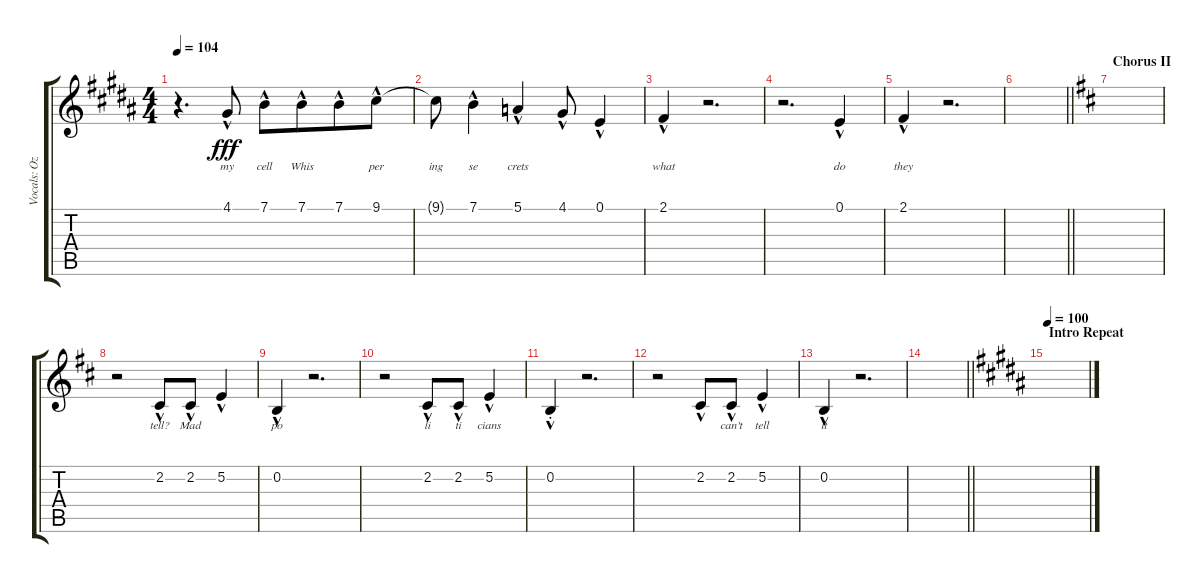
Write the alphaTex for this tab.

\track ("Vocals: Ozzy" "Vocals: Oz") {instrument lead2sawtooth}
\staff {score tabs}
\tuning (E4 B3 G3 D3 A2 E2) {hide}
\ts (4 4)
\tempo 104
\clef g2
\ks b
r.4{d dy fff} 4.1{hac}.8{lyrics (0 "my") lyrics (1 "") lyrics (2 "") lyrics (3 "") lyrics (4 "") beam split} 7.1{hac}.8{lyrics (0 "cell") lyrics (1 "") lyrics (2 "") lyrics (3 "") lyrics (4 "")} 7.1{hac}.8{lyrics (0 "Whis") lyrics (1 "") lyrics (2 "") lyrics (3 "") lyrics (4 "") beam merge} 7.1{hac}.8{lyrics (0 "") lyrics (1 "") lyrics (2 "") lyrics (3 "") lyrics (4 "")} 9.1{hac}.8{lyrics (0 "per") lyrics (1 "") lyrics (2 "") lyrics (3 "") lyrics (4 "")} |
9.1{t}.8{lyrics (0 "ing") lyrics (1 "") lyrics (2 "") lyrics (3 "") lyrics (4 "")} 7.1{hac}.4{lyrics (0 "se") lyrics (1 "") lyrics (2 "") lyrics (3 "") lyrics (4 "")} 5.1{hac}.4{lyrics (0 "crets") lyrics (1 "") lyrics (2 "") lyrics (3 "") lyrics (4 "")} 4.1{hac}.8{lyrics (0 "") lyrics (1 "") lyrics (2 "") lyrics (3 "") lyrics (4 "")} 0.1{hac}.4{lyrics (0 "") lyrics (1 "") lyrics (2 "") lyrics (3 "") lyrics (4 "")} |
2.1{hac}.4{lyrics (0 "what") lyrics (1 "") lyrics (2 "") lyrics (3 "") lyrics (4 "")} r.2{d} |
r.2{d} 0.1{hac}.4{lyrics (0 "do") lyrics (1 "") lyrics (2 "") lyrics (3 "") lyrics (4 "")} |
2.1{hac}.4{lyrics (0 "they") lyrics (1 "") lyrics (2 "") lyrics (3 "") lyrics (4 "")} r.2{d} |
\barLineRight lightlight
|
\section ("" "Chorus II")
\ks d
|
r.2 2.2{hac}.8{lyrics (0 "tell?") lyrics (1 "") lyrics (2 "") lyrics (3 "") lyrics (4 "")} 2.2{hac}.8{lyrics (0 "Mad") lyrics (1 "") lyrics (2 "") lyrics (3 "") lyrics (4 "")} 5.2{hac}.4{lyrics (0 "") lyrics (1 "") lyrics (2 "") lyrics (3 "") lyrics (4 "")} |
0.2{hac}.4{lyrics (0 "po") lyrics (1 "") lyrics (2 "") lyrics (3 "") lyrics (4 "")} r.2{d} |
r.2 2.2{hac}.8{lyrics (0 "li") lyrics (1 "") lyrics (2 "") lyrics (3 "") lyrics (4 "")} 2.2{hac}.8{lyrics (0 "ti") lyrics (1 "") lyrics (2 "") lyrics (3 "") lyrics (4 "")} 5.2{hac}.4{lyrics (0 "cians") lyrics (1 "") lyrics (2 "") lyrics (3 "") lyrics (4 "")} |
0.2{hac st}.4{lyrics (0 "") lyrics (1 "") lyrics (2 "") lyrics (3 "") lyrics (4 "")} r.2{d} |
r.2 2.2{hac}.8{lyrics (0 "") lyrics (1 "") lyrics (2 "") lyrics (3 "") lyrics (4 "")} 2.2{hac}.8{lyrics (0 "can't") lyrics (1 "") lyrics (2 "") lyrics (3 "") lyrics (4 "")} 5.2{hac}.4{lyrics (0 "tell") lyrics (1 "") lyrics (2 "") lyrics (3 "") lyrics (4 "")} |
0.2{hac}.4{lyrics (0 "it") lyrics (1 "") lyrics (2 "") lyrics (3 "") lyrics (4 "")} r.2{d} |
\barLineRight lightlight
|
\section ("" "Intro Repeat")
\tempo 100
\ks b
